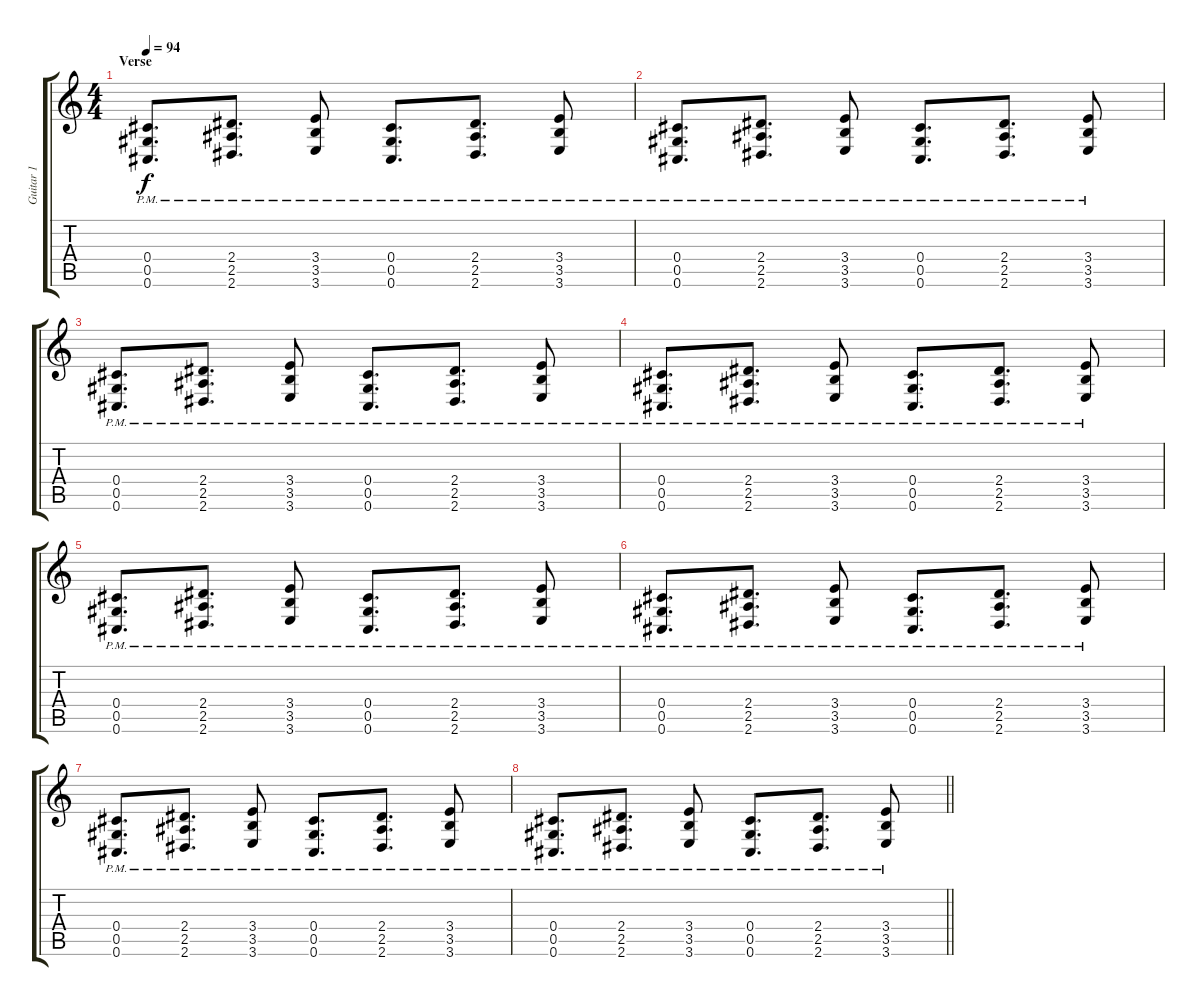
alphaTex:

\track ("Guitar 1" "Guitar 1") {instrument distortionguitar}
\staff {score tabs}
\tuning (Eb4 Bb3 Gb3 Db3 Ab2 Db2) {hide}
\ts (4 4)
\section ("" "Verse")
\tempo 94
\clef g2
\ks c
(0.4{pm} 0.5{pm} 0.6{pm}).8{d dy f} (2.4{pm} 2.5{pm} 2.6{pm}).8{d} (3.4{pm} 3.5{pm} 3.6{pm}).8 (0.4{pm} 0.5{pm} 0.6{pm}).8{d} (2.4{pm} 2.5{pm} 2.6{pm}).8{d} (3.4{pm} 3.5{pm} 3.6{pm}).8 |
(0.4{pm} 0.5{pm} 0.6{pm}).8{d} (2.4{pm} 2.5{pm} 2.6{pm}).8{d} (3.4{pm} 3.5{pm} 3.6{pm}).8 (0.4{pm} 0.5{pm} 0.6{pm}).8{d} (2.4{pm} 2.5{pm} 2.6{pm}).8{d} (3.4{pm} 3.5{pm} 3.6{pm}).8 |
(0.4{pm} 0.5{pm} 0.6{pm}).8{d} (2.4{pm} 2.5{pm} 2.6{pm}).8{d} (3.4{pm} 3.5{pm} 3.6{pm}).8 (0.4{pm} 0.5{pm} 0.6{pm}).8{d} (2.4{pm} 2.5{pm} 2.6{pm}).8{d} (3.4{pm} 3.5{pm} 3.6{pm}).8 |
(0.4{pm} 0.5{pm} 0.6{pm}).8{d} (2.4{pm} 2.5{pm} 2.6{pm}).8{d} (3.4{pm} 3.5{pm} 3.6{pm}).8 (0.4{pm} 0.5{pm} 0.6{pm}).8{d} (2.4{pm} 2.5{pm} 2.6{pm}).8{d} (3.4{pm} 3.5{pm} 3.6{pm}).8 |
(0.4{pm} 0.5{pm} 0.6{pm}).8{d} (2.4{pm} 2.5{pm} 2.6{pm}).8{d} (3.4{pm} 3.5{pm} 3.6{pm}).8 (0.4{pm} 0.5{pm} 0.6{pm}).8{d} (2.4{pm} 2.5{pm} 2.6{pm}).8{d} (3.4{pm} 3.5{pm} 3.6{pm}).8 |
(0.4{pm} 0.5{pm} 0.6{pm}).8{d} (2.4{pm} 2.5{pm} 2.6{pm}).8{d} (3.4{pm} 3.5{pm} 3.6{pm}).8 (0.4{pm} 0.5{pm} 0.6{pm}).8{d} (2.4{pm} 2.5{pm} 2.6{pm}).8{d} (3.4{pm} 3.5{pm} 3.6{pm}).8 |
(0.4{pm} 0.5{pm} 0.6{pm}).8{d} (2.4{pm} 2.5{pm} 2.6{pm}).8{d} (3.4{pm} 3.5{pm} 3.6{pm}).8 (0.4{pm} 0.5{pm} 0.6{pm}).8{d} (2.4{pm} 2.5{pm} 2.6{pm}).8{d} (3.4{pm} 3.5{pm} 3.6{pm}).8 |
\barLineRight lightlight
(0.4{pm} 0.5{pm} 0.6{pm}).8{d} (2.4{pm} 2.5{pm} 2.6{pm}).8{d} (3.4{pm} 3.5{pm} 3.6{pm}).8 (0.4{pm} 0.5{pm} 0.6{pm}).8{d} (2.4{pm} 2.5{pm} 2.6{pm}).8{d} (3.4{pm} 3.5{pm} 3.6{pm}).8
